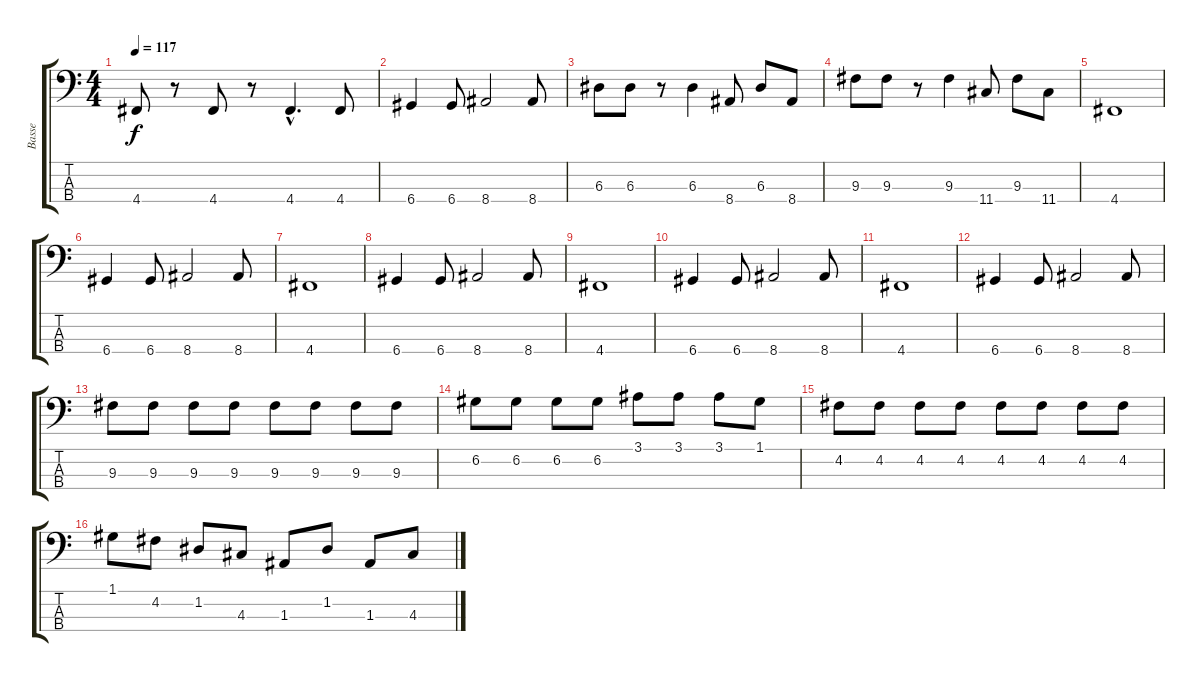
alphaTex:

\track ("Basse" "Basse") {instrument electricbassfinger}
\staff {score tabs}
\tuning (G2 D2 A1 D1) {hide}
\ts (4 4)
\tempo 117
\clef f4
\ks c
4.4.8{dy f} r.8 4.4.8 r.8 4.4{hac}.4{d} 4.4.8 |
6.4.4 6.4.8 8.4.2 8.4.8 |
6.3.8 6.3.8 r.8 6.3.4 8.4.8 6.3.8 8.4.8 |
9.3.8 9.3.8 r.8 9.3.4 11.4.8 9.3.8 11.4.8 |
4.4.1 |
6.4.4 6.4.8 8.4.2 8.4.8 |
4.4.1 |
6.4.4 6.4.8 8.4.2 8.4.8 |
4.4.1 |
6.4.4 6.4.8 8.4.2 8.4.8 |
4.4.1 |
6.4.4 6.4.8 8.4.2 8.4.8 |
9.3.8 9.3.8 9.3.8 9.3.8 9.3.8 9.3.8 9.3.8 9.3.8 |
6.2.8 6.2.8 6.2.8 6.2.8 3.1.8 3.1.8 3.1.8 1.1.8 |
4.2.8 4.2.8 4.2.8 4.2.8 4.2.8 4.2.8 4.2.8 4.2.8 |
1.1.8 4.2.8 1.2.8 4.3.8 1.3.8 1.2.8 1.3.8 4.3.8
